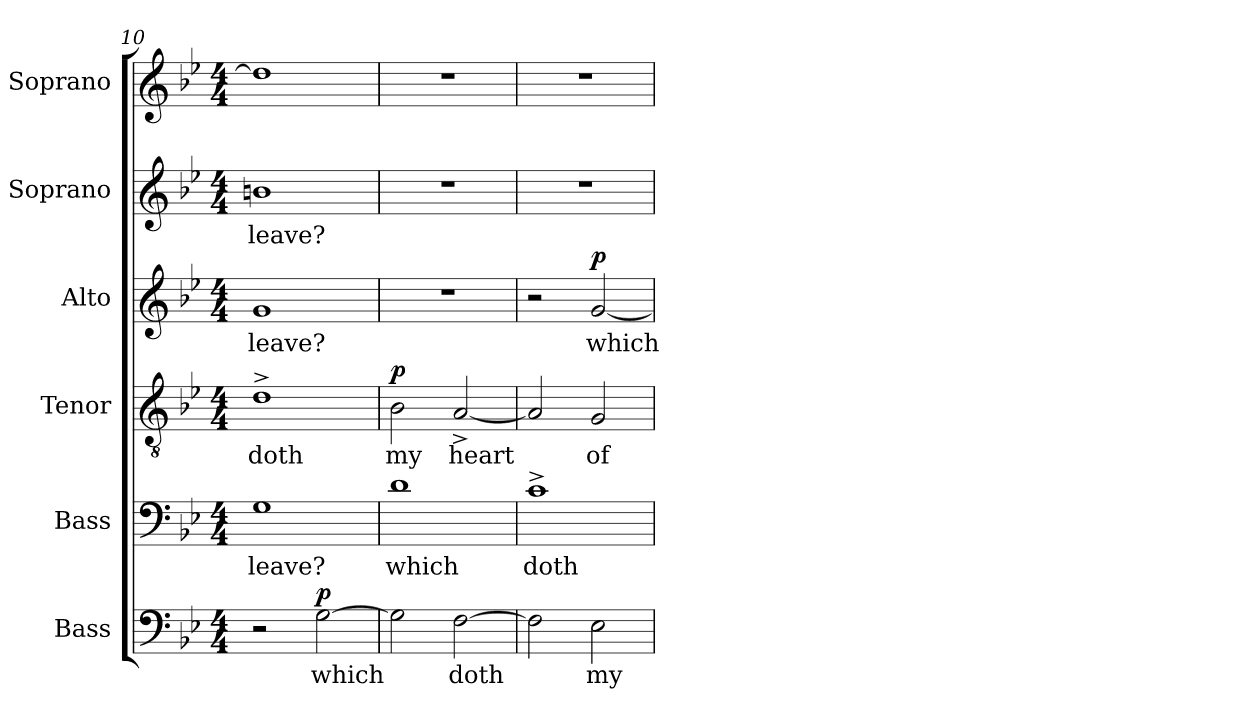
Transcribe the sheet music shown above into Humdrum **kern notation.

**kern	**text	**dynam	**kern	**text	**kern	**text	**dynam	**kern	**text	**dynam	**kern	**text	**kern
*part6	*part6	*part6	*part5	*part5	*part4	*part4	*part4	*part3	*part3	*part3	*part2	*part2	*part1
*staff6	*staff6	*staff6	*staff5	*staff5	*staff4	*staff4	*staff4	*staff3	*staff3	*staff3	*staff2	*staff2	*staff1
*I"Bass	*	*	*I"Bass	*	*I"Tenor	*	*	*I"Alto	*	*	*I"Soprano	*	*I"Soprano
*I'B.	*	*	*I'B.	*	*I'T.	*	*	*I'A.	*	*	*I'S.	*	*I'S.
*clefF4	*	*	*clefF4	*	*clefGv2	*	*	*clefG2	*	*	*clefG2	*	*clefG2
*	*	*	*	*	*ITrd7c12	*	*	*	*	*	*	*	*
*k[b-e-]	*	*	*k[b-e-]	*	*k[b-e-]	*	*	*k[b-e-]	*	*	*k[b-e-]	*	*k[b-e-]
*B-:	*	*	*B-:	*	*B-:	*	*	*B-:	*	*	*B-:	*	*B-:
*M4/4	*	*	*M4/4	*	*M4/4	*	*	*M4/4	*	*	*M4/4	*	*M4/4
=10	=10	=10	=10	=10	=10	=10	=10	=10	=10	=10	=10	=10	=10
!	!	!	!	!LO:LY:b:color=#000000	!	!	!	!	!	!	!	!	!
!	!	!	!	!	!	!LO:LY:b:color=#000000	!	!	!	!	!	!	!
!	!	!	!	!	!	!	!	!	!LO:LY:b:color=#000000	!	!	!	!
!	!	!	!	!	!	!	!	!	!	!	!	!LO:LY:b:color=#000000	!
2r	.	.	1Gi	leave?	1D^i	doth	.	1gi	leave?	.	1bni	leave?	1ddi]
!	!LO:LY:b:color=#000000	!	!	!	!	!	!	!	!	!	!	!	!
[2Gi\	which	p	.	.	.	.	.	.	.	.	.	.	.
=11	=11	=11	=11	=11	=11	=11	=11	=11	=11	=11	=11	=11	=11
!	!	!	!	!LO:LY:b:color=#000000	!	!	!	!	!	!	!	!	!
!	!	!	!	!	!	!LO:LY:b:color=#000000	!	!	!	!	!	!	!
2Gi\]	.	.	1di	which	2BB-i\	my	p	1r	.	.	1r	.	1r
!	!LO:LY:b:color=#000000	!	!	!	!	!	!	!	!	!	!	!	!
!	!	!	!	!	!	!LO:LY:b:color=#000000	!	!	!	!	!	!	!
[2Fi\	doth	.	.	.	[2AA^i/	heart	.	.	.	.	.	.	.
=12	=12	=12	=12	=12	=12	=12	=12	=12	=12	=12	=12	=12	=12
!	!	!	!	!LO:LY:b:color=#000000	!	!	!	!	!	!	!	!	!
2Fi\]	.	.	1c^i	doth	2AAi/]	.	.	2r	.	.	1r	.	1r
!	!LO:LY:b:color=#000000	!	!	!	!	!	!	!	!	!	!	!	!
!	!	!	!	!	!	!LO:LY:b:color=#000000	!	!	!	!	!	!	!
!	!	!	!	!	!	!	!	!	!LO:LY:b:color=#000000	!	!	!	!
2E-i\	my	.	.	.	2GGi/	of	.	[2gi/	which	p	.	.	.
=	=	=	=	=	=	=	=	=	=	=	=	=	=
*-	*-	*-	*-	*-	*-	*-	*-	*-	*-	*-	*-	*-	*-
